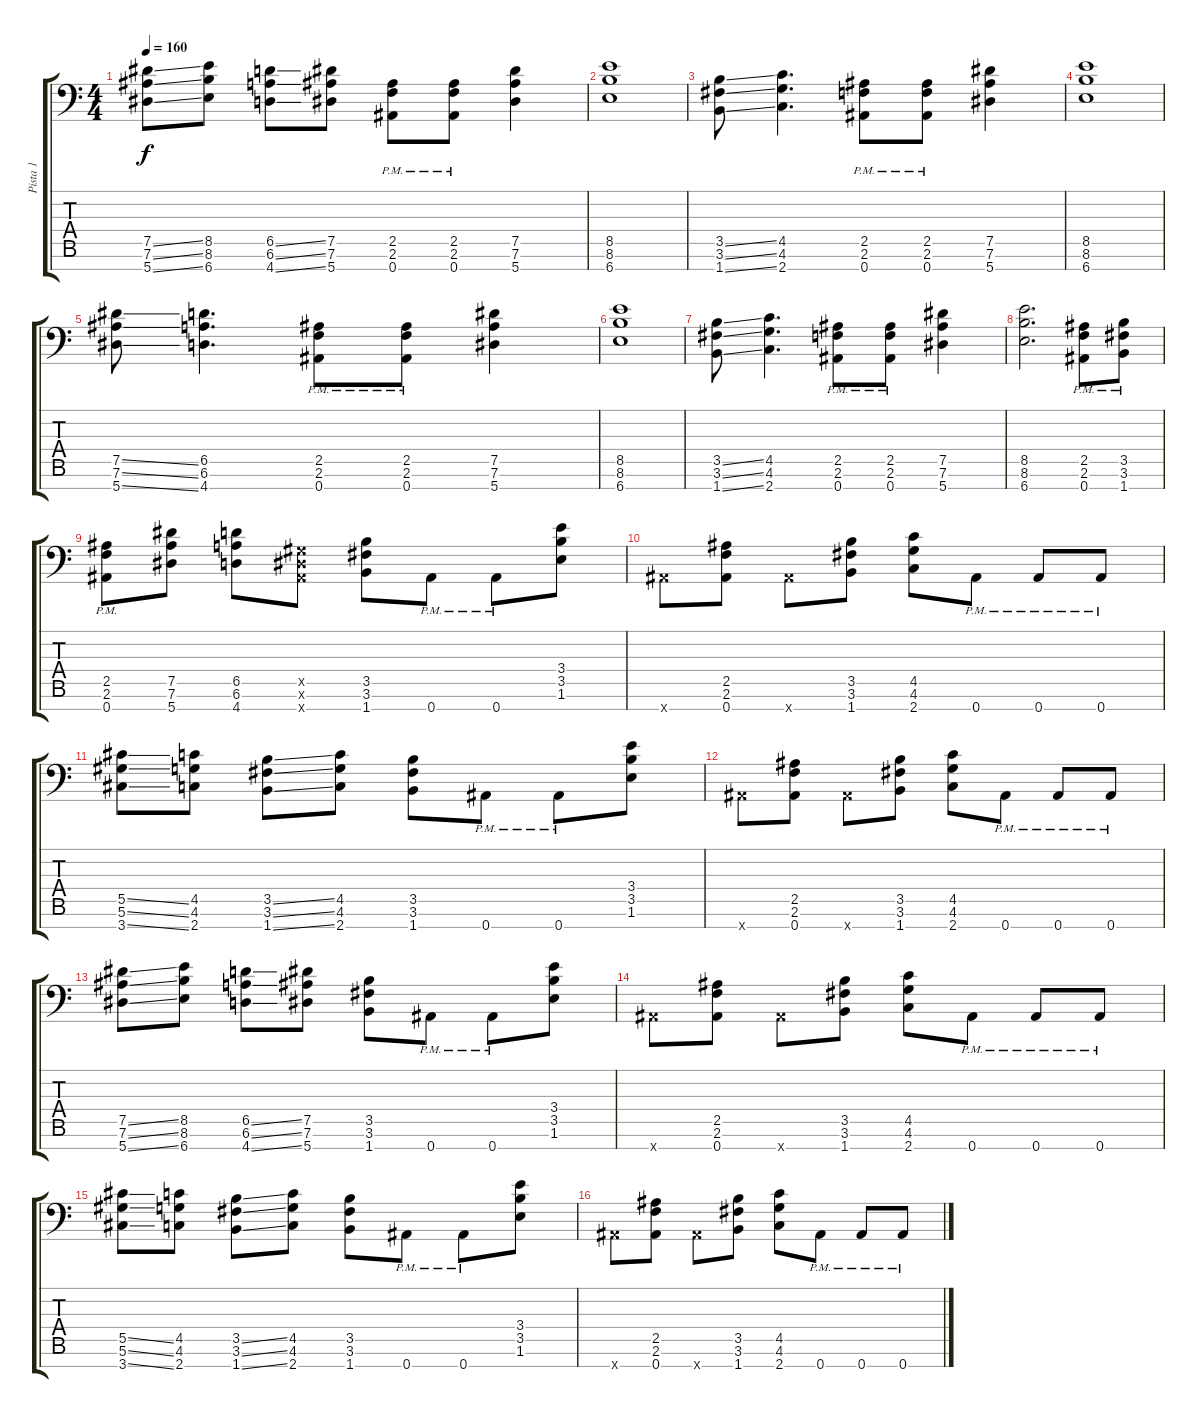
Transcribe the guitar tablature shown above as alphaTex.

\track ("Pista 1" "Pista 1") {instrument distortionguitar}
\staff {score tabs}
\tuning (Eb4 Bb3 Gb3 Db3 Ab2 Eb2 Bb1) {hide}
\ts (4 4)
\tempo 160
\clef f4
\ks c
(7.5{ss} 7.6{ss} 5.7{ss}).8{dy f} (8.5 8.6 6.7).8 (6.5{ss} 6.6{ss} 4.7{ss}).8 (7.5 7.6 5.7).8 (2.5{pm} 2.6{pm} 0.7{pm}).8 (2.5{pm} 2.6{pm} 0.7{pm}).8 (7.5 7.6 5.7).4 |
(8.5 8.6 6.7).1 |
(3.5{ss} 3.6{ss} 1.7{ss}).8 (4.5 4.6 2.7).4{d} (2.5{pm} 2.6{pm} 0.7{pm}).8 (2.5{pm} 2.6{pm} 0.7{pm}).8 (7.5 7.6 5.7).4 |
(8.5 8.6 6.7).1 |
(7.5{ss} 7.6{ss} 5.7{ss}).8 (6.5 6.6 4.7).4{d} (2.5{pm} 2.6{pm} 0.7{pm}).8 (2.5{pm} 2.6{pm} 0.7{pm}).8 (7.5 7.6 5.7).4 |
(8.5 8.6 6.7).1 |
(3.5{ss} 3.6{ss} 1.7{ss}).8 (4.5 4.6 2.7).4{d} (2.5{pm} 2.6{pm} 0.7{pm}).8 (2.5{pm} 2.6{pm} 0.7{pm}).8 (7.5 7.6 5.7).4 |
(8.5 8.6 6.7).2{d} (2.5{pm} 2.6{pm} 0.7{pm}).8 (3.5{pm} 3.6{pm} 1.7{pm}).8 |
(2.5{pm} 2.6{pm} 0.7{pm}).8 (7.5 7.6 5.7).8 (6.5 6.6 4.7).8 (0.5{x} 0.6{x} 0.7{x}).8 (3.5 3.6 1.7).8 0.7{pm}.8 0.7{pm}.8 (3.4 3.5 1.6).8 |
0.7{x}.8 (2.5 2.6 0.7).8 0.7{x}.8 (3.5 3.6 1.7).8 (4.5 4.6 2.7).8 0.7{pm}.8 0.7{pm}.8 0.7{pm}.8 |
(5.5{ss} 5.6{ss} 3.7{ss}).8 (4.5 4.6 2.7).8 (3.5{ss} 3.6{ss} 1.7{ss}).8 (4.5 4.6 2.7).8 (3.5 3.6 1.7).8 0.7{pm}.8 0.7{pm}.8 (3.4 3.5 1.6).8 |
0.7{x}.8 (2.5 2.6 0.7).8 0.7{x}.8 (3.5 3.6 1.7).8 (4.5 4.6 2.7).8 0.7{pm}.8 0.7{pm}.8 0.7{pm}.8 |
(7.5{ss} 7.6{ss} 5.7{ss}).8 (8.5 8.6 6.7).8 (6.5{ss} 6.6{ss} 4.7{ss}).8 (7.5 7.6 5.7).8 (3.5 3.6 1.7).8 0.7{pm}.8 0.7{pm}.8 (3.4 3.5 1.6).8 |
0.7{x}.8 (2.5 2.6 0.7).8 0.7{x}.8 (3.5 3.6 1.7).8 (4.5 4.6 2.7).8 0.7{pm}.8 0.7{pm}.8 0.7{pm}.8 |
(5.5{ss} 5.6{ss} 3.7{ss}).8 (4.5 4.6 2.7).8 (3.5{ss} 3.6{ss} 1.7{ss}).8 (4.5 4.6 2.7).8 (3.5 3.6 1.7).8 0.7{pm}.8 0.7{pm}.8 (3.4 3.5 1.6).8 |
0.7{x}.8 (2.5 2.6 0.7).8 0.7{x}.8 (3.5 3.6 1.7).8 (4.5 4.6 2.7).8 0.7{pm}.8 0.7{pm}.8 0.7{pm}.8
